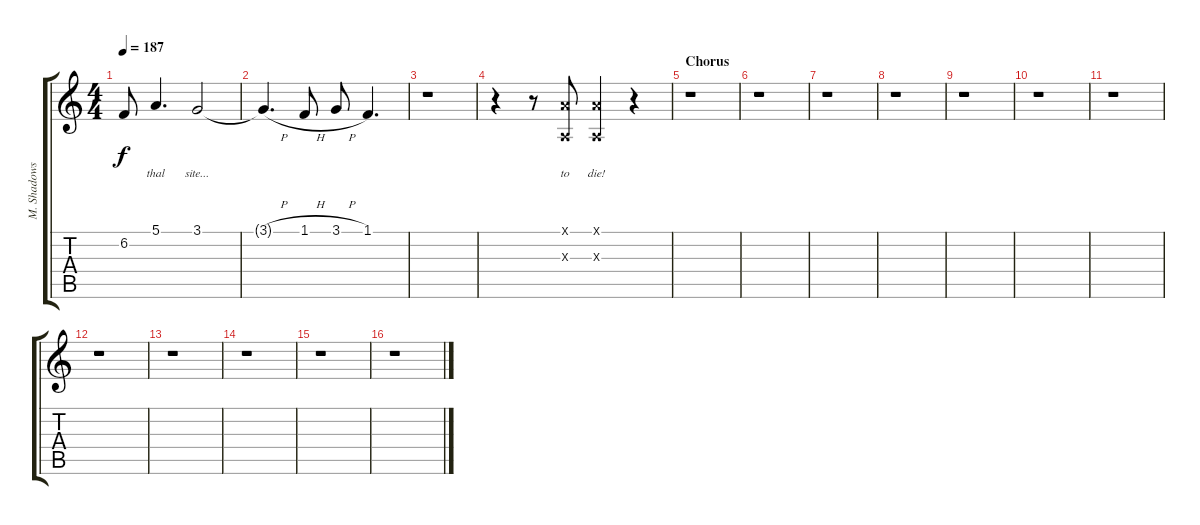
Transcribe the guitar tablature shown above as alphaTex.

\track ("M. Shadows (Vocal 1)" "M. Shadows") {instrument clarinet}
\staff {score tabs}
\tuning (E4 B3 G3 D3 A2 D2) {hide}
\ts (4 4)
\tempo 187
\clef g2
\ks c
6.2{t}.8{lyrics (0 "") lyrics (1 "") lyrics (2 "") lyrics (3 "") lyrics (4 "") dy f} 5.1.4{d lyrics (0 "thal") lyrics (1 "") lyrics (2 "") lyrics (3 "") lyrics (4 "")} 3.1.2{lyrics (0 "site...") lyrics (1 "") lyrics (2 "") lyrics (3 "") lyrics (4 "")} |
3.1{h t}.4{d lyrics (0 "") lyrics (1 "") lyrics (2 "") lyrics (3 "") lyrics (4 "")} 1.1{h}.8{lyrics (0 "") lyrics (1 "") lyrics (2 "") lyrics (3 "") lyrics (4 "")} 3.1{h}.8{lyrics (0 "") lyrics (1 "") lyrics (2 "") lyrics (3 "") lyrics (4 "")} 1.1.4{d lyrics (0 "") lyrics (1 "") lyrics (2 "") lyrics (3 "") lyrics (4 "")} |
r.1 |
r.4 r.8 (5.1{x} 2.3{x}).8{lyrics (0 "to") lyrics (1 "") lyrics (2 "") lyrics (3 "") lyrics (4 "")} (5.1{x} 2.3{x}).4{lyrics (0 "die!") lyrics (1 "") lyrics (2 "") lyrics (3 "") lyrics (4 "")} r.4 |
\section ("" "Chorus")
r.1 |
r.1 |
r.1 |
r.1 |
r.1 |
r.1 |
r.1 |
r.1 |
r.1 |
r.1 |
r.1 |
r.1
